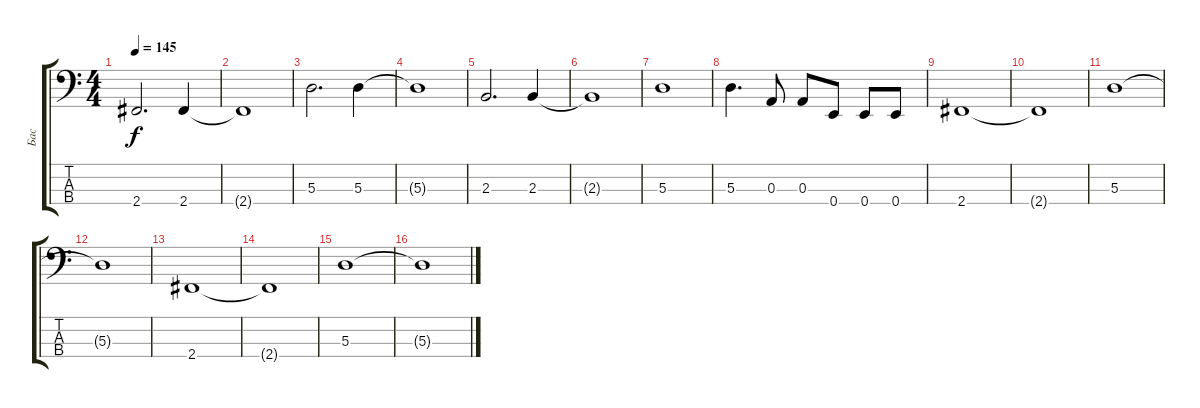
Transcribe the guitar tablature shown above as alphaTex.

\track ("Бас" "Бас") {instrument electricbassfinger}
\staff {score tabs}
\tuning (G2 D2 A1 E1) {hide}
\ts (4 4)
\tempo 145
\clef f4
\ks c
2.4.2{d dy f} 2.4.4 |
2.4{t}.1 |
5.3.2{d} 5.3.4 |
5.3{t}.1 |
2.3.2{d} 2.3.4 |
2.3{t}.1 |
5.3.1 |
5.3.4{d} 0.3.8 0.3.8 0.4.8 0.4.8 0.4.8 |
2.4.1 |
2.4{t}.1 |
5.3.1 |
5.3{t}.1 |
2.4.1 |
2.4{t}.1 |
5.3.1 |
5.3{t}.1
